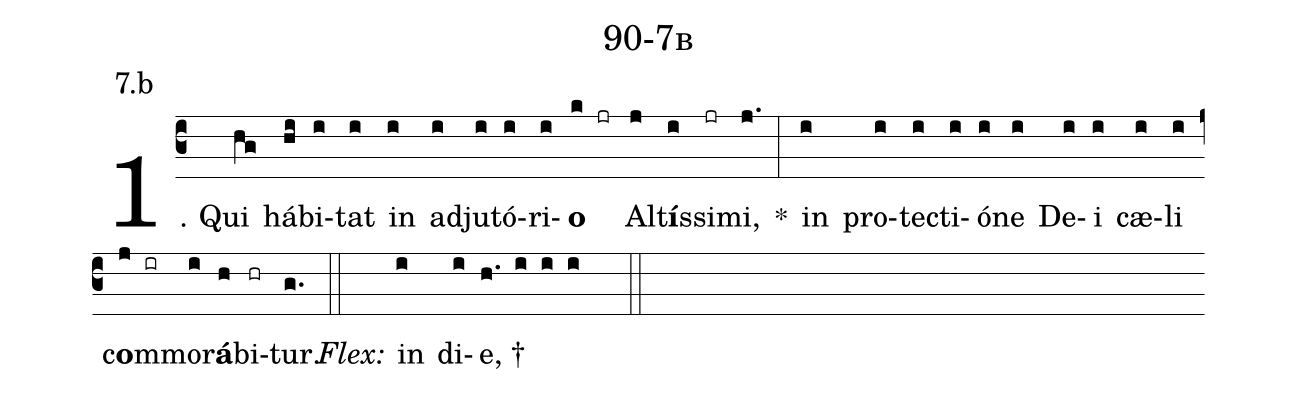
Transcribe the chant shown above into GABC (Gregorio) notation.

name: 90-7b;
annotation: 7.b;
%%
(c3)1. Qui(hg) há(hi)bi(i)tat(i) in(i) ad(i)ju(i)tó(i)ri(i)<b>o</b>(k jr) Al(j)t<b>í</b>s(i)si(jr)mi,(j.) *(:) in(i) pro(i)tec(i)ti(i)ó(i)ne(i) De(i)i(i) cæ(i)li(i) c<b>o</b>m(j ir)mo(i)r<b>á</b>(h)bi(hr)tur.(g.) (::)
<i>Flex:</i>()  in(i) di(i)e, †(h. i i i  ::)
